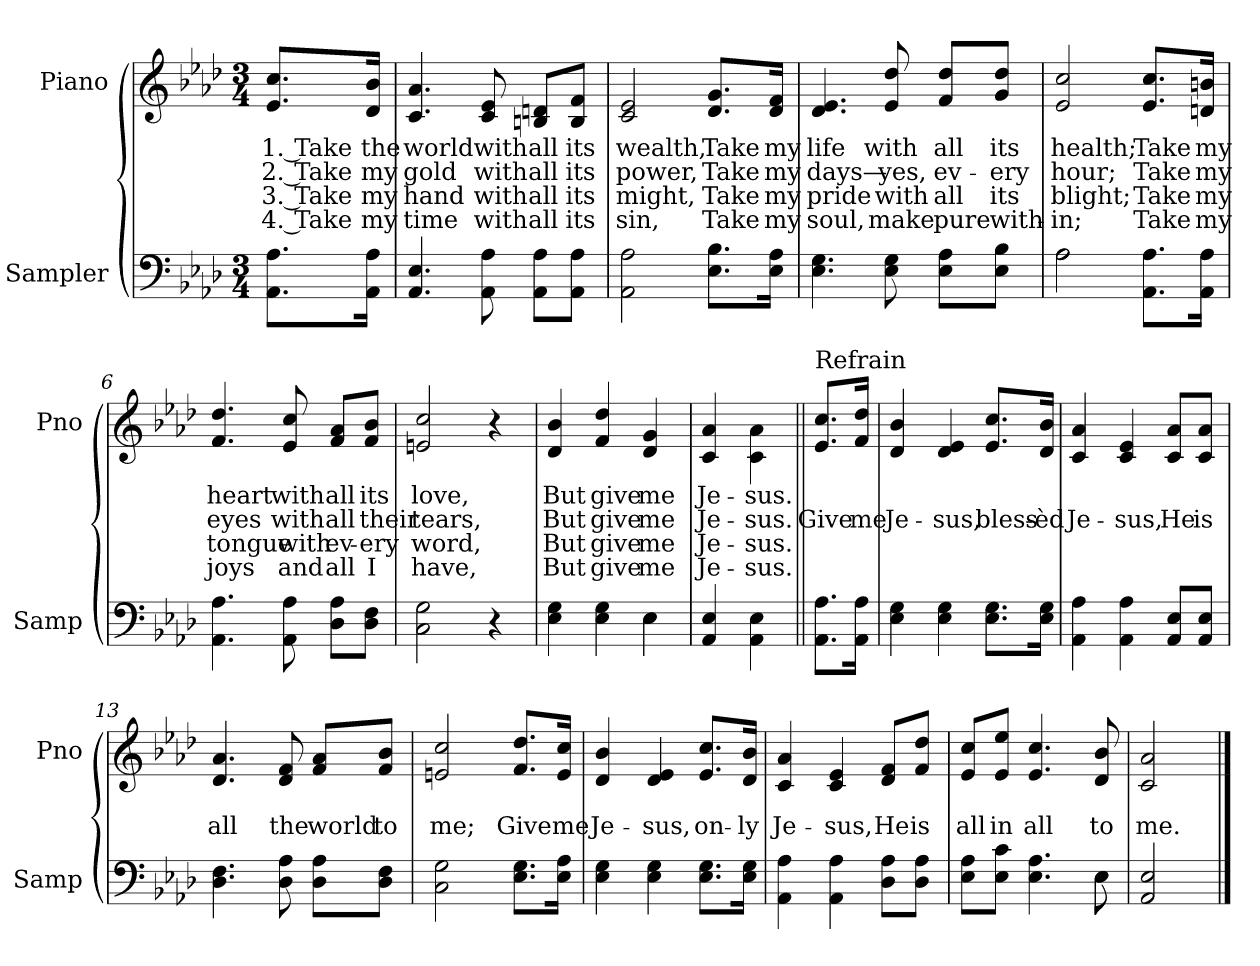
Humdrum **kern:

**kern	**kern	**text	**text	**text	**text
*part2	*part1	*part1	*part1	*part1	*part1
*staff2	*staff1	*staff1	*staff1	*staff1	*staff1
*I"Sampler	*I"Piano	*	*	*	*
*I'Samp	*I'Pno	*	*	*	*
*clefF4	*clefG2	*	*	*	*
*k[b-e-a-d-]	*k[b-e-a-d-]	*	*	*	*
*A-:	*A-:	*	*	*	*
*M3/4	*M3/4	*	*	*	*
=1	=1	=1	=1	=1	=1
8.AA-\ 8.A-\L	8.e-/ 8.cc/L	1. Take	2. Take	3. Take	4. Take
16AA-\ 16A-\Jk	16d-/ 16b-/Jk	the	my	my	my
=2	=2	=2	=2	=2	=2
4.AA- 4.E-	4.c 4.a-	world	gold	hand	time
8AA- 8A-	8c 8e-	with	with	with	with
8AA-\ 8A-\L	8Bn/ 8dn/L	all	all	all	all
8AA-\ 8A-\J	8B/ 8f/J	its	its	its	its
=3	=3	=3	=3	=3	=3
2AA- 2A-	2c 2e-	wealth,	power,	might,	sin,
8.E-\ 8.B-\L	8.d-/ 8.g/L	Take	Take	Take	Take
16E-\ 16A-\Jk	16d-/ 16f/Jk	my	my	my	my
=4	=4	=4	=4	=4	=4
4.E- 4.G	4.d- 4.e-	life	days—	pride	soul,
8E- 8G	8e- 8dd-	with	yes,	with	make
8E-\ 8A-\L	8f/ 8dd-/L	all	ev-	all	pure
8E-\ 8B-\J	8g/ 8dd-/J	its	-ery	its	with-
=5	=5	=5	=5	=5	=5
*^	*	*	*	*	*
2A-\	2A-	2e- 2cc	health;	hour;	blight;	-in;
8.AA-\ 8.A-\L	4ryy	8.e-/ 8.cc/L	Take	Take	Take	Take
16AA-\ 16A-\Jk	.	16dn/ 16bn/Jk	my	my	my	my
*v	*v	*	*	*	*	*
=6	=6	=6	=6	=6	=6
4.AA- 4.A-	4.f 4.dd-	heart	eyes	tongue	joys
8AA- 8A-	8e- 8cc	with	with	with	and
8D-\ 8A-\L	8f/ 8a-/L	all	all	ev-	all
8D-\ 8F\J	8f/ 8b-/J	its	their	-ery	I
=7	=7	=7	=7	=7	=7
2C 2G	2en 2cc	love,	tears,	word,	have,
4r	4r	.	.	.	.
=8	=8	=8	=8	=8	=8
*^	*	*	*	*	*
4E- 4G	2ryy	4d- 4b-	But	But	But	But
4E- 4G	.	4f 4dd-	give	give	give	give
4E-\	4E-	4d- 4g	me	me	me	me
*v	*v	*	*	*	*	*
=9	=9	=9	=9	=9	=9
4AA- 4E-	4c 4a-	Je-	Je-	Je-	Je-
4AA-\ 4E-\	4c\ 4a-\	-sus.	-sus.	-sus.	-sus.
=10||	=10||	=10||	=10||	=10||	=10||
!	!LO:TX:t=Refrain	!	!	!	!
8.AA-\ 8.A-\L	8.e-/ 8.cc/L	.	Give	.	.
16AA-\ 16A-\Jk	16f/ 16dd-/Jk	.	me	.	.
=11	=11	=11	=11	=11	=11
4E- 4G	4d- 4b-	.	Je-	.	.
4E- 4G	4d- 4e-	.	-sus,	.	.
8.E-\ 8.G\L	8.e-/ 8.cc/L	.	bless-	.	.
16E-\ 16G\Jk	16d-/ 16b-/Jk	.	-èd	.	.
=12	=12	=12	=12	=12	=12
4AA- 4A-	4c 4a-	.	Je-	.	.
4AA- 4A-	4c 4e-	.	-sus,	.	.
8AA-/ 8E-/L	8c/ 8a-/L	.	He	.	.
8AA-/ 8E-/J	8c/ 8a-/J	.	is	.	.
=13	=13	=13	=13	=13	=13
4.D- 4.F	4.d- 4.a-	.	all	.	.
8D- 8A-	8d- 8f	.	the	.	.
8D-\ 8A-\L	8f/ 8a-/L	.	world	.	.
8D-\ 8F\J	8f/ 8b-/J	.	to	.	.
=14	=14	=14	=14	=14	=14
2C 2G	2en 2cc	.	me;	.	.
8.E-\ 8.G\L	8.f/ 8.dd-/L	.	Give	.	.
16E-\ 16A-\Jk	16e/ 16cc/Jk	.	me	.	.
=15	=15	=15	=15	=15	=15
4E- 4G	4d- 4b-	.	Je-	.	.
4E- 4G	4d- 4e-	.	-sus,	.	.
8.E-\ 8.G\L	8.e-/ 8.cc/L	.	on-	.	.
16E-\ 16G\Jk	16d-/ 16b-/Jk	.	-ly	.	.
=16	=16	=16	=16	=16	=16
4AA- 4A-	4c 4a-	.	Je-	.	.
4AA- 4A-	4c 4e-	.	-sus,	.	.
8D-\ 8A-\L	8d-/ 8f/L	.	He	.	.
8D-\ 8A-\J	8f/ 8dd-/J	.	is	.	.
=17	=17	=17	=17	=17	=17
*^	*	*	*	*	*
8E-\ 8A-\L	8ryy	8e-/ 8cc/L	.	all	.	.
*v	*v	*	*	*	*	*
8E-\ 8c\J	8e-/ 8ee-/J	.	in	.	.
4.E- 4.A-	4.e- 4.cc	.	all	.	.
*^	*	*	*	*	*
8E-\	8E-	8d- 8b-	.	to	.	.
*v	*v	*	*	*	*	*
=18	=18	=18	=18	=18	=18
2AA- 2E-	2c 2a-	.	me.	.	.
==	==	==	==	==	==
*-	*-	*-	*-	*-	*-
